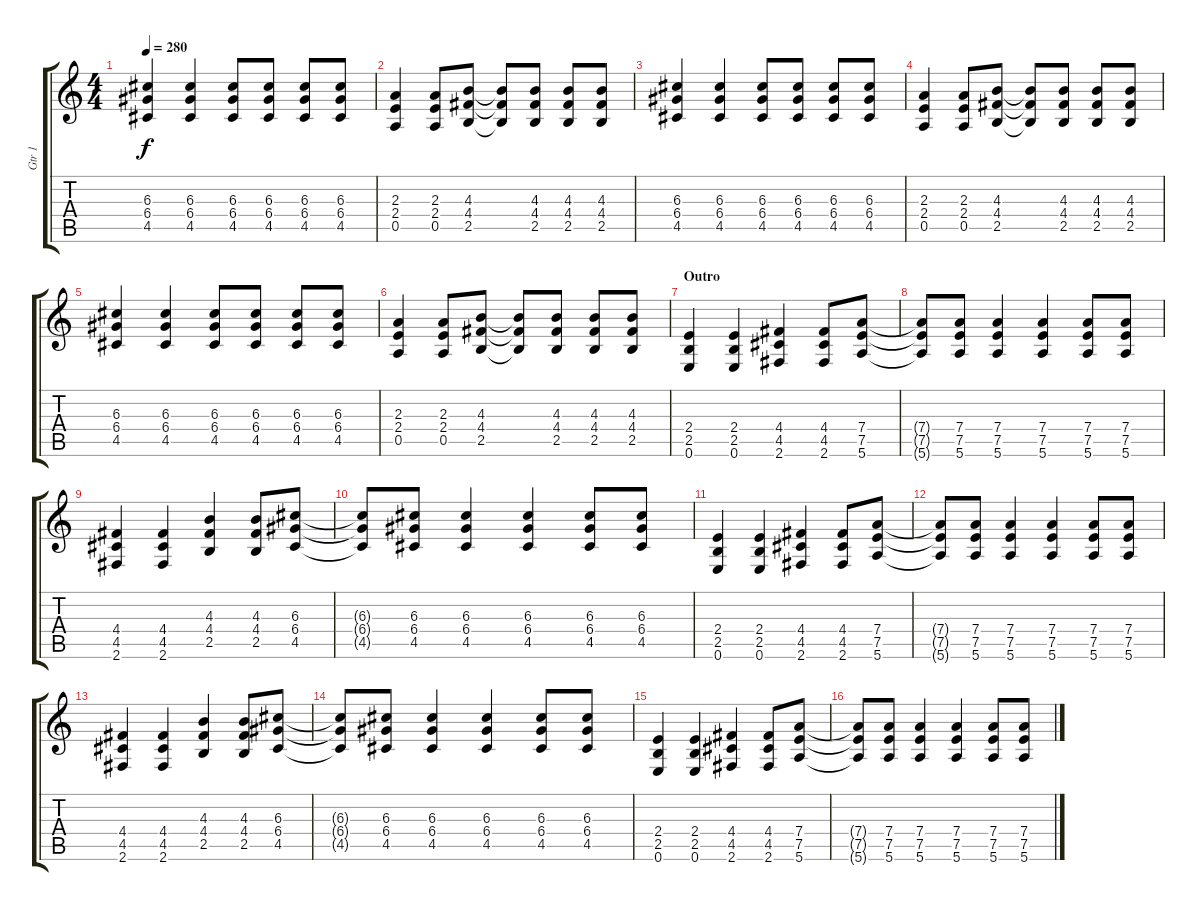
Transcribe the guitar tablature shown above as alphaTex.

\track ("Gtr 1" "Gtr 1") {instrument distortionguitar}
\staff {score tabs}
\tuning (E4 B3 G3 D3 A2 E2) {hide}
\ts (4 4)
\tempo 280
\clef g2
\ks c
(6.3 6.4 4.5).4{dy f} (6.3 6.4 4.5).4 (6.3 6.4 4.5).8 (6.3 6.4 4.5).8 (6.3 6.4 4.5).8 (6.3 6.4 4.5).8 |
(2.3 2.4 0.5).4 (2.3 2.4 0.5).8 (4.3 4.4 2.5).8 (4.3{t} 4.4{t} 2.5{t}).8 (4.3 4.4 2.5).8 (4.3 4.4 2.5).8 (4.3 4.4 2.5).8 |
(6.3 6.4 4.5).4 (6.3 6.4 4.5).4 (6.3 6.4 4.5).8 (6.3 6.4 4.5).8 (6.3 6.4 4.5).8 (6.3 6.4 4.5).8 |
(2.3 2.4 0.5).4 (2.3 2.4 0.5).8 (4.3 4.4 2.5).8 (4.3{t} 4.4{t} 2.5{t}).8 (4.3 4.4 2.5).8 (4.3 4.4 2.5).8 (4.3 4.4 2.5).8 |
(6.3 6.4 4.5).4 (6.3 6.4 4.5).4 (6.3 6.4 4.5).8 (6.3 6.4 4.5).8 (6.3 6.4 4.5).8 (6.3 6.4 4.5).8 |
(2.3 2.4 0.5).4 (2.3 2.4 0.5).8 (4.3 4.4 2.5).8 (4.3{t} 4.4{t} 2.5{t}).8 (4.3 4.4 2.5).8 (4.3 4.4 2.5).8 (4.3 4.4 2.5).8 |
\section ("" "Outro")
(2.4 2.5 0.6).4 (2.4 2.5 0.6).4 (4.4 4.5 2.6).4 (4.4 4.5 2.6).8 (7.4 7.5 5.6).8 |
(7.4{t} 7.5{t} 5.6{t}).8 (7.4 7.5 5.6).8 (7.4 7.5 5.6).4 (7.4 7.5 5.6).4 (7.4 7.5 5.6).8 (7.4 7.5 5.6).8 |
(4.4 4.5 2.6).4 (4.4 4.5 2.6).4 (4.3 4.4 2.5).4 (4.3 4.4 2.5).8 (6.3 6.4 4.5).8 |
(6.3{t} 6.4{t} 4.5{t}).8 (6.3 6.4 4.5).8 (6.3 6.4 4.5).4 (6.3 6.4 4.5).4 (6.3 6.4 4.5).8 (6.3 6.4 4.5).8 |
(2.4 2.5 0.6).4 (2.4 2.5 0.6).4 (4.4 4.5 2.6).4 (4.4 4.5 2.6).8 (7.4 7.5 5.6).8 |
(7.4{t} 7.5{t} 5.6{t}).8 (7.4 7.5 5.6).8 (7.4 7.5 5.6).4 (7.4 7.5 5.6).4 (7.4 7.5 5.6).8 (7.4 7.5 5.6).8 |
(4.4 4.5 2.6).4 (4.4 4.5 2.6).4 (4.3 4.4 2.5).4 (4.3 4.4 2.5).8 (6.3 6.4 4.5).8 |
(6.3{t} 6.4{t} 4.5{t}).8 (6.3 6.4 4.5).8 (6.3 6.4 4.5).4 (6.3 6.4 4.5).4 (6.3 6.4 4.5).8 (6.3 6.4 4.5).8 |
(2.4 2.5 0.6).4 (2.4 2.5 0.6).4 (4.4 4.5 2.6).4 (4.4 4.5 2.6).8 (7.4 7.5 5.6).8 |
(7.4{t} 7.5{t} 5.6{t}).8 (7.4 7.5 5.6).8 (7.4 7.5 5.6).4 (7.4 7.5 5.6).4 (7.4 7.5 5.6).8 (7.4 7.5 5.6).8
